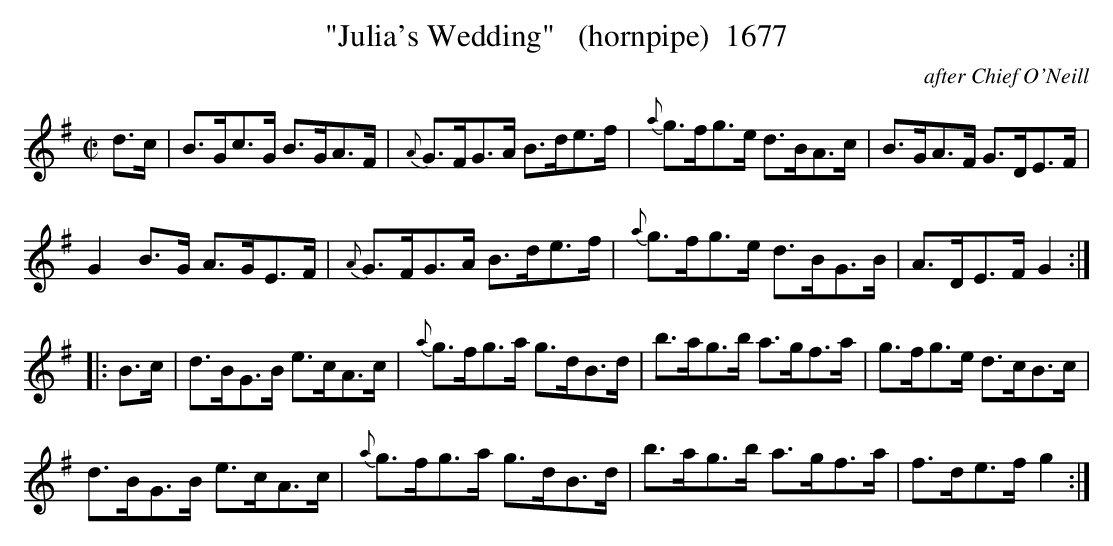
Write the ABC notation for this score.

X:1
T:"Julia's Wedding"   (hornpipe)  1677
C:after Chief O'Neill
BRENNAN July 2003 (HTTP://WWW.SOSYOURMOM.COM)
M:C|
L:1/8
K:G
d3/2c/2|B3/2G/2c3/2G/2 B3/2G/2A3/2F/2|{A}G3/2F/2G3/2A/2 B3/2d/2e3/2f/2|{a}g3/2f/2g3/2e/2 d3/2B/2A3/2c/2|B3/2G/2A3/2F/2 G3/2D/2E3/2F/2|
G2B3/2G/2 A3/2G/2E3/2F/2|{A}G3/2F/2G3/2A/2 B3/2d/2e3/2f/2|{a}g3/2f/2g3/2e/2 d3/2B/2G3/2B/2|A3/2D/2E3/2F/2 G2:|
|:B3/2c/2|d3/2B/2G3/2B/2 e3/2c/2A3/2c/2|{a}g3/2f/2g3/2a/2 g3/2d/2B3/2d/2|b3/2a/2g3/2b/2 a3/2g/2f3/2a/2|g3/2f/2g3/2e/2 d3/2c/2B3/2c/2|
d3/2B/2G3/2B/2 e3/2c/2A3/2c/2|{a}g3/2f/2g3/2a/2 g3/2d/2B3/2d/2|b3/2a/2g3/2b/2 a3/2g/2f3/2a/2|f3/2d/2e3/2f/2 g2:|
